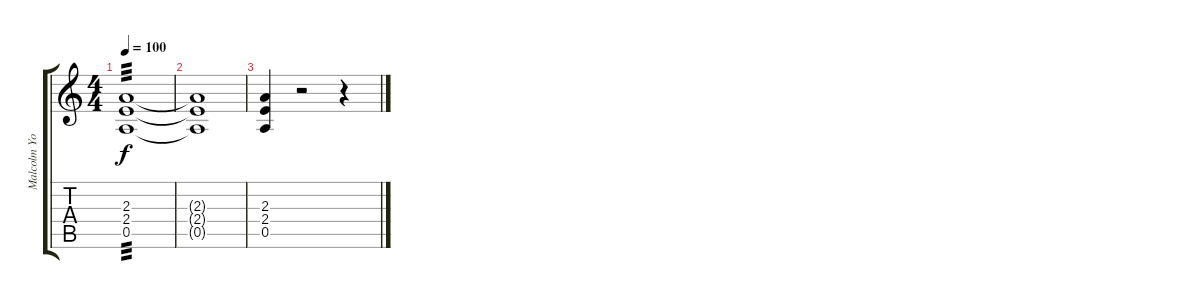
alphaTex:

\track ("Malcolm Young" "Malcolm Yo") {instrument distortionguitar}
\staff {score tabs}
\tuning (E4 B3 G3 D3 A2 E2) {hide}
\ts (4 4)
\tempo 100
\clef g2
\ks c
(2.3 2.4 0.5).1{tp 3 dy f} |
(2.3{t} 2.4{t} 0.5{t}).1 |
(2.3 2.4 0.5).4 r.2 r.4
